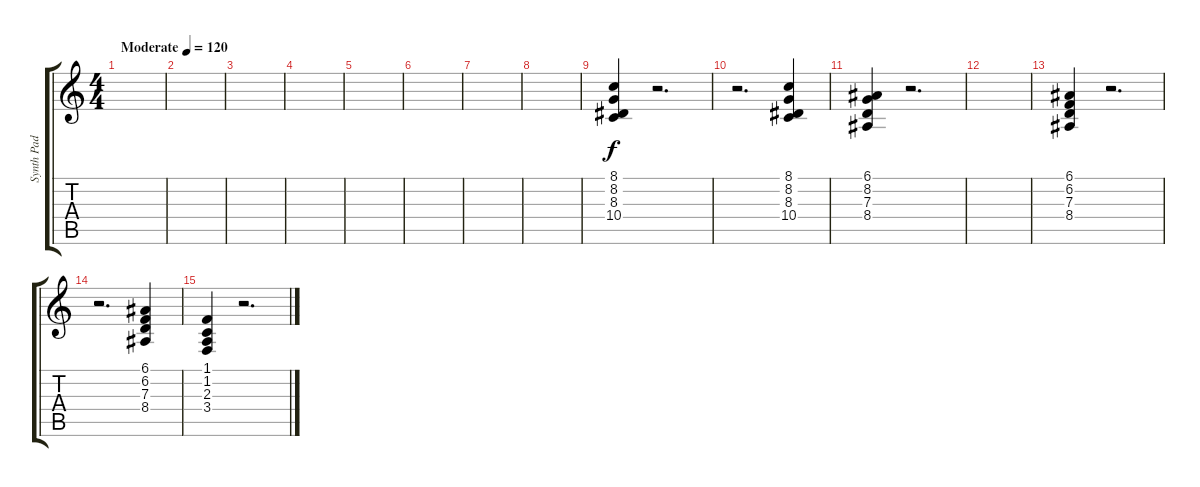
\track ("Synth Pad #2" "Synth Pad ") {instrument stringensemble1}
\staff {score tabs}
\tuning (E4 B3 G3 D3 A2 E2) {hide}
\ts (4 4)
\tempo (120 "Moderate")
\clef g2
\ks c
|
|
|
|
|
|
|
|
(8.1 8.2 8.3 10.4).4 r.2{d} |
r.2{d} (8.1 8.2 8.3 10.4).4 |
(6.1 8.2 7.3 8.4).4 r.2{d} |
|
(6.1 6.2 7.3 8.4).4 r.2{d} |
r.2{d} (6.1 6.2 7.3 8.4).4 |
(1.1 1.2 2.3 3.4).4 r.2{d}
